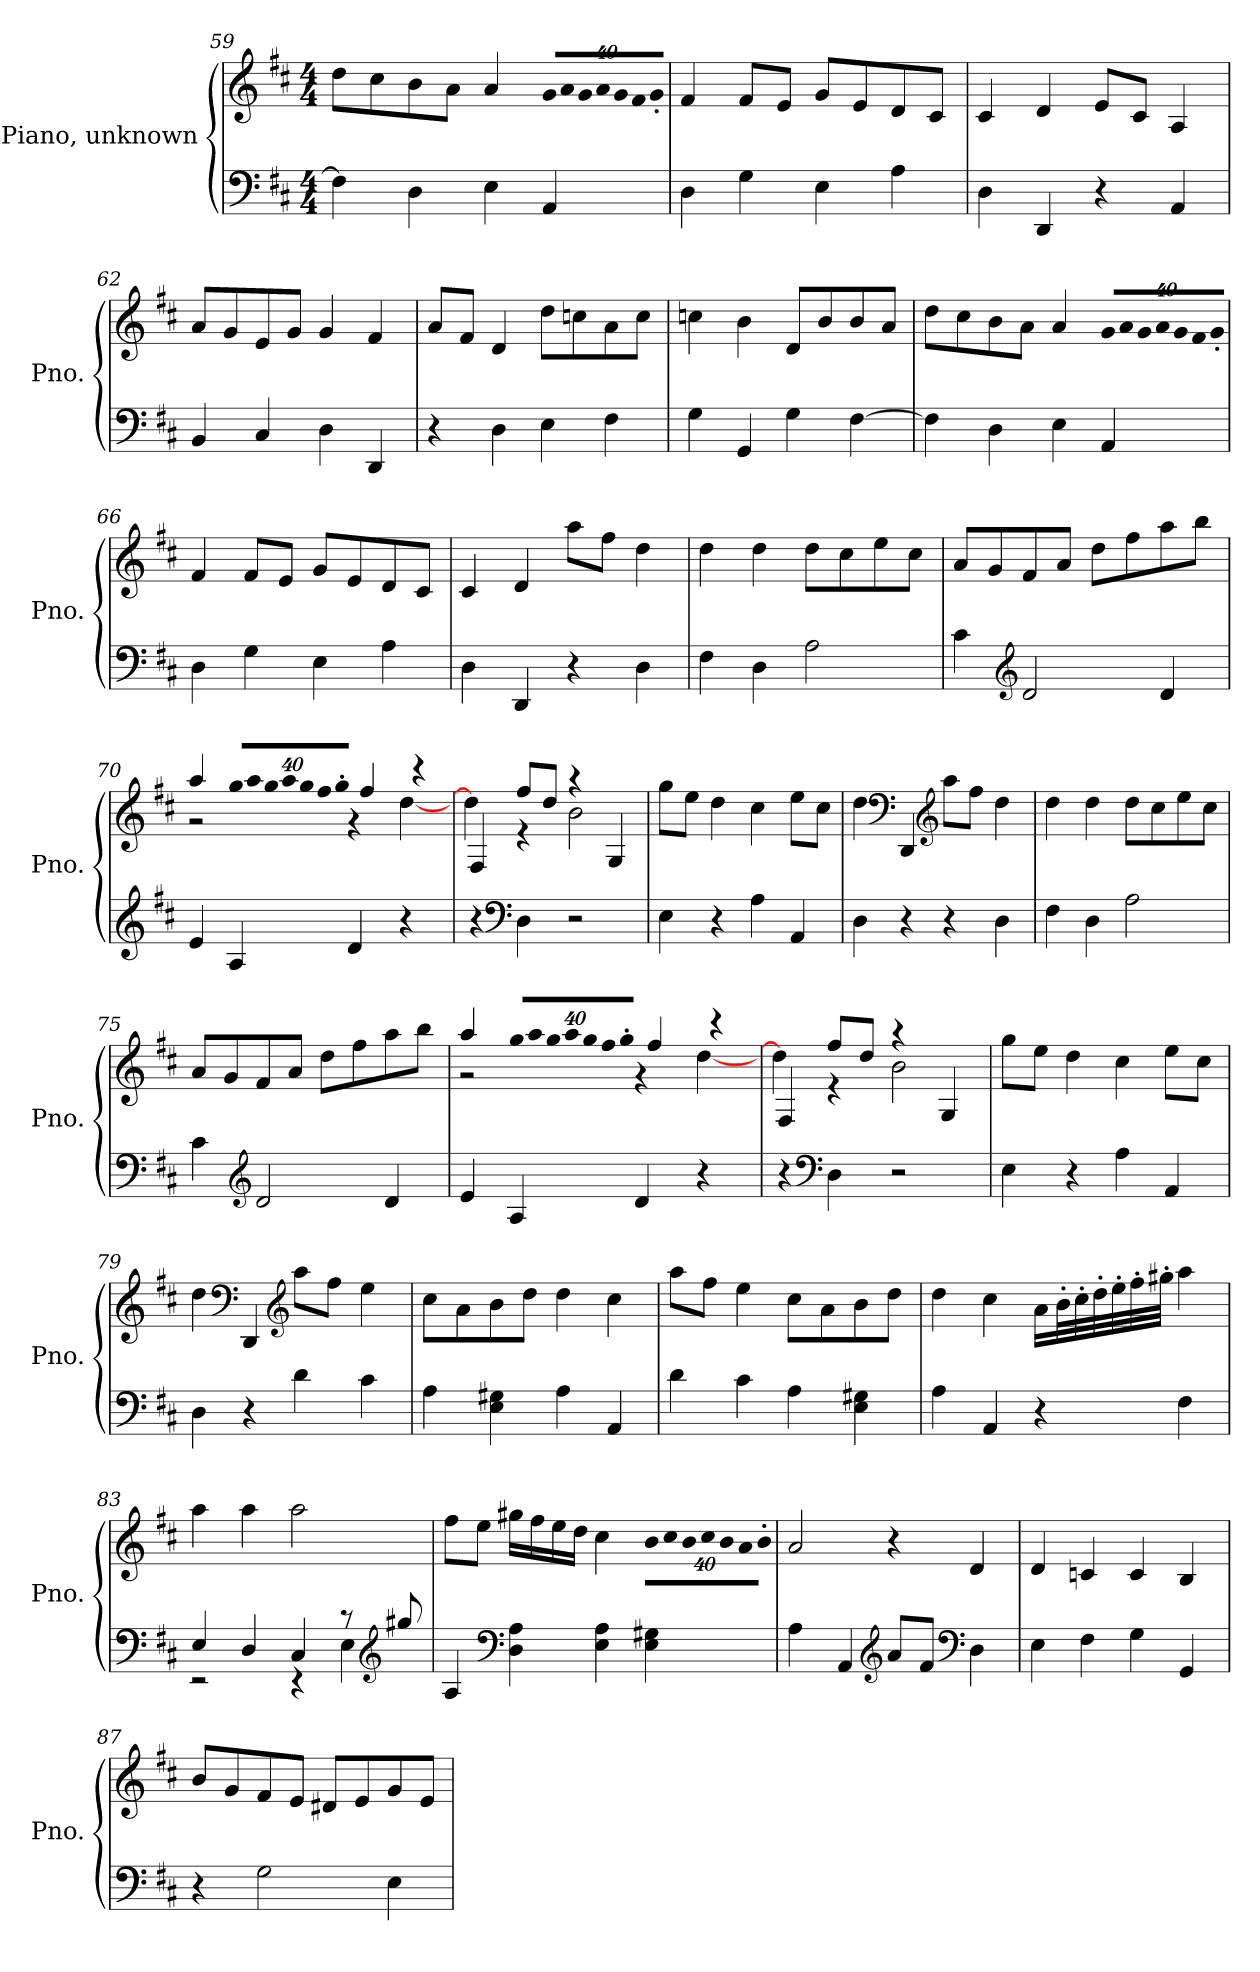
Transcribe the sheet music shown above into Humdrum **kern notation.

**kern	**kern
*part1	*part1
*staff2	*staff1
*I"Piano, unknown	*
*I'Pno.	*
!!LO:PB:g=z
*clefF4	*clefG2
*k[f#c#]	*k[f#c#]
*M4/4	*M4/4
=59	=59
4F#\]	8dd\L
.	8cc#\
4D\	8b\
.	8a\J
4E\	4a/
*	*Xbrackettup
!	!LO:N:vis=32
4AA/	640%23g/LLL
!	!LO:N:vis=32
.	640%23a/
!	!LO:N:vis=32
.	640%23g/
!	!LO:N:vis=32
.	640%23a/
!	!LO:N:vis=32
.	640%23g/
!	!LO:N:vis=32
.	640%23f#/
!	!LO:N:vis=32
.	640%23g'/JJJ
640ryy	.
=60	=60
4D\	4f#/
4G\	8f#/L
.	8e/J
4E\	8g/L
.	8e/
4A\	8d/
.	8c#/J
=61	=61
4D\	4c#/
4DD/	4d/
4r	8e/L
.	8c#/J
4AA/	4A/
=62	=62
4BB/	8a/L
.	8g/
4C#/	8e/
.	8g/J
4D\	4g/
4DD/	4f#/
=63	=63
4r	8a/L
.	8f#/J
4D\	4d/
4E\	8dd\L
.	8ccn\
4F#\	8a\
.	8cc\J
!!LO:LB:g=z
=64	=64
4G\	4ccn\
4GG/	4b\
4G\	8d/L
.	8b/
[4F#\	8b/
.	8a/J
=65	=65
4F#\]	8dd\L
.	8cc#\
4D\	8b\
.	8a\J
4E\	4a/
!	!LO:N:vis=32
4AA/	640%23g/LLL
!	!LO:N:vis=32
.	640%23a/
!	!LO:N:vis=32
.	640%23g/
!	!LO:N:vis=32
.	640%23a/
!	!LO:N:vis=32
.	640%23g/
!	!LO:N:vis=32
.	640%23f#/
!	!LO:N:vis=32
.	640%23g'/JJJ
640ryy	.
=66	=66
4D\	4f#/
4G\	8f#/L
.	8e/J
4E\	8g/L
.	8e/
4A\	8d/
.	8c#/J
=67	=67
4D\	4c#/
4DD/	4d/
4r	8aa\L
.	8ff#\J
4D\	4dd\
=68	=68
4F#\	4dd\
4D\	4dd\
2A\	8dd\L
.	8cc#\
.	8ee\
.	8cc#\J
!!LO:LB:g=z
=69	=69
4c#\	8a/L
.	8g/
*clefG2	*
2d/	8f#/
.	8a/J
.	8dd\L
.	8ff#\
4d/	8aa\
.	8bb\J
=70	=70
*	*^
4e/	4aa/	2r
!	!LO:N:vis=32	!
4A/	640%23gg/LLL	.
!	!LO:N:vis=32	!
.	640%23aa/	.
!	!LO:N:vis=32	!
.	640%23gg/	.
!	!LO:N:vis=32	!
.	640%23aa/	.
!	!LO:N:vis=32	!
.	640%23gg/	.
!	!LO:N:vis=32	!
.	640%23ff#/	.
!	!LO:N:vis=32	!
.	640%23gg'/JJJ	.
4d/	.	4r
.	4ff#/	.
4r	.	[4dd\
.	4r	.
640ryy	.	640ryy
=71	=71	=71
4r	4F#/	4dd\]
*clefF4	*	*
4D\	8ff#/L	4r
.	8dd/J	.
2r	4r	2b\
.	4G/	.
*	*v	*v
=72	=72
4E\	8gg\L
.	8ee\J
4r	4dd\
4A\	4cc#\
4AA/	8ee\L
.	8cc#\J
=73	=73
4D\	4dd\
*	*clefF4
4r	4DD/
*	*clefG2
4r	8aa\L
.	8ff#\J
4D\	4dd\
!!LO:LB:g=z
=74	=74
4F#\	4dd\
4D\	4dd\
2A\	8dd\L
.	8cc#\
.	8ee\
.	8cc#\J
=75	=75
4c#\	8a/L
.	8g/
*clefG2	*
2d/	8f#/
.	8a/J
.	8dd\L
.	8ff#\
4d/	8aa\
.	8bb\J
=76	=76
*	*^
4e/	4aa/	2r
!	!LO:N:vis=32	!
4A/	640%23gg/LLL	.
!	!LO:N:vis=32	!
.	640%23aa/	.
!	!LO:N:vis=32	!
.	640%23gg/	.
!	!LO:N:vis=32	!
.	640%23aa/	.
!	!LO:N:vis=32	!
.	640%23gg/	.
!	!LO:N:vis=32	!
.	640%23ff#/	.
!	!LO:N:vis=32	!
.	640%23gg'/JJJ	.
4d/	.	4r
.	4ff#/	.
4r	.	[4dd\
.	4r	.
640ryy	.	640ryy
=77	=77	=77
4r	4F#/	4dd\]
*clefF4	*	*
4D\	8ff#/L	4r
.	8dd/J	.
2r	4r	2b\
.	4G/	.
*	*v	*v
=78	=78
4E\	8gg\L
.	8ee\J
4r	4dd\
4A\	4cc#\
4AA/	8ee\L
.	8cc#\J
!!LO:LB:g=z
=79	=79
4D\	4dd\
*	*clefF4
4r	4DD/
*	*clefG2
4d\	8aa\L
.	8ff#\J
4c#\	4ee\
=80	=80
4A\	8cc#\L
.	8a\
4E\ 4G#X\	8b\
.	8dd\J
4A\	4dd\
4AA/	4cc#\
=81	=81
4d\	8aa\L
.	8ff#\J
4c#\	4ee\
4A\	8cc#\L
.	8a\
4E\ 4G#X\	8b\
.	8dd\J
=82	=82
4A\	4dd\
4AA/	4cc#\
4r	16a\LL
.	32b'\L
.	32cc#'\
.	32dd'\
.	32ee'\
.	32ff#'\
.	32gg#X'\JJJ
4F#\	4aa\
=83	=83
*^	*
4E/	2r	4aa\
4D/	.	4aa\
4C#/	4r	2aa\
8r	4E\	.
*clefG2	*	*
8gg#X/	.	.
*v	*v	*
!!LO:LB:g=z
=84	=84
4A/	8ff#\L
.	8ee\J
*clefF4	*
4D\ 4A\	16gg#X\LL
.	16ff#\
.	16ee\
.	16dd\JJ
4E\ 4A\	4cc#\
!	!LO:N:vis=32
4E\ 4G#X\	640%23b\LLL
!	!LO:N:vis=32
.	640%23cc#\
!	!LO:N:vis=32
.	640%23b\
!	!LO:N:vis=32
.	640%23cc#\
!	!LO:N:vis=32
.	640%23b\
!	!LO:N:vis=32
.	640%23a\
!	!LO:N:vis=32
.	640%23b'\JJJ
640ryy	.
=85	=85
4A\	2a/
4AA/	.
*clefG2	*
8a/L	4r
8f#/J	.
*clefF4	*
4D\	4d/
=86	=86
4E\	4d/
4F#\	4cn/
4G\	4c/
4GG/	4B/
=87	=87
4r	8b/L
.	8g/
2G\	8f#/
.	8e/J
.	8d#X/L
.	8e/
4E\	8g/
.	8e/J
=	=
*-	*-
